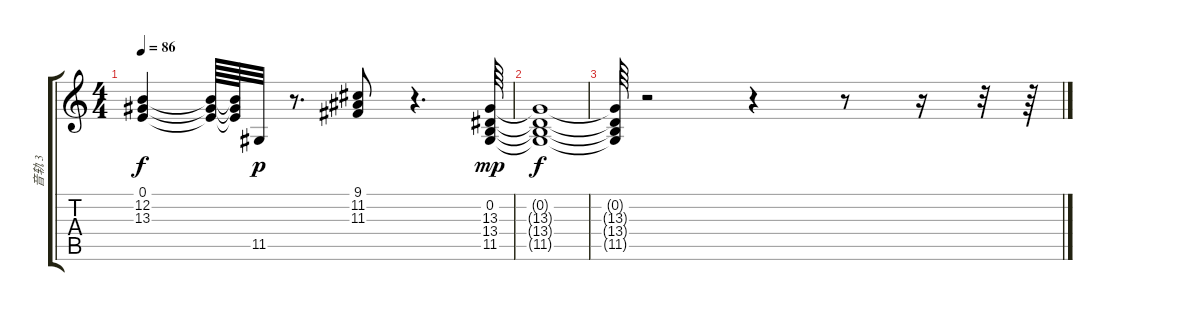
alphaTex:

\track ("音轨 3" "音轨 3") {instrument stringensemble2}
\staff {score tabs}
\tuning (E4 B3 G3 D3 A2 E2) {hide}
\ts (4 4)
\tempo 86
\clef g2
\ks c
(0.1{t} 12.2{t} 13.3{t}).4{dy f} (0.1{t} 12.2{t} 13.3{t}).64 (0.1{t} 12.2{t} 13.3{t}).64 11.5.32{dy p} r.8{d} (9.1 11.2 11.3).8 r.4{d} (0.2 13.3 13.4 11.5).64{dy mp} |
(0.2{t} 13.3{t} 13.4{t} 11.5{t}).1{dy f} |
(0.2{t} 13.3{t} 13.4{t} 11.5{t}).64 r.2 r.4 r.8 r.16 r.32 r.64
